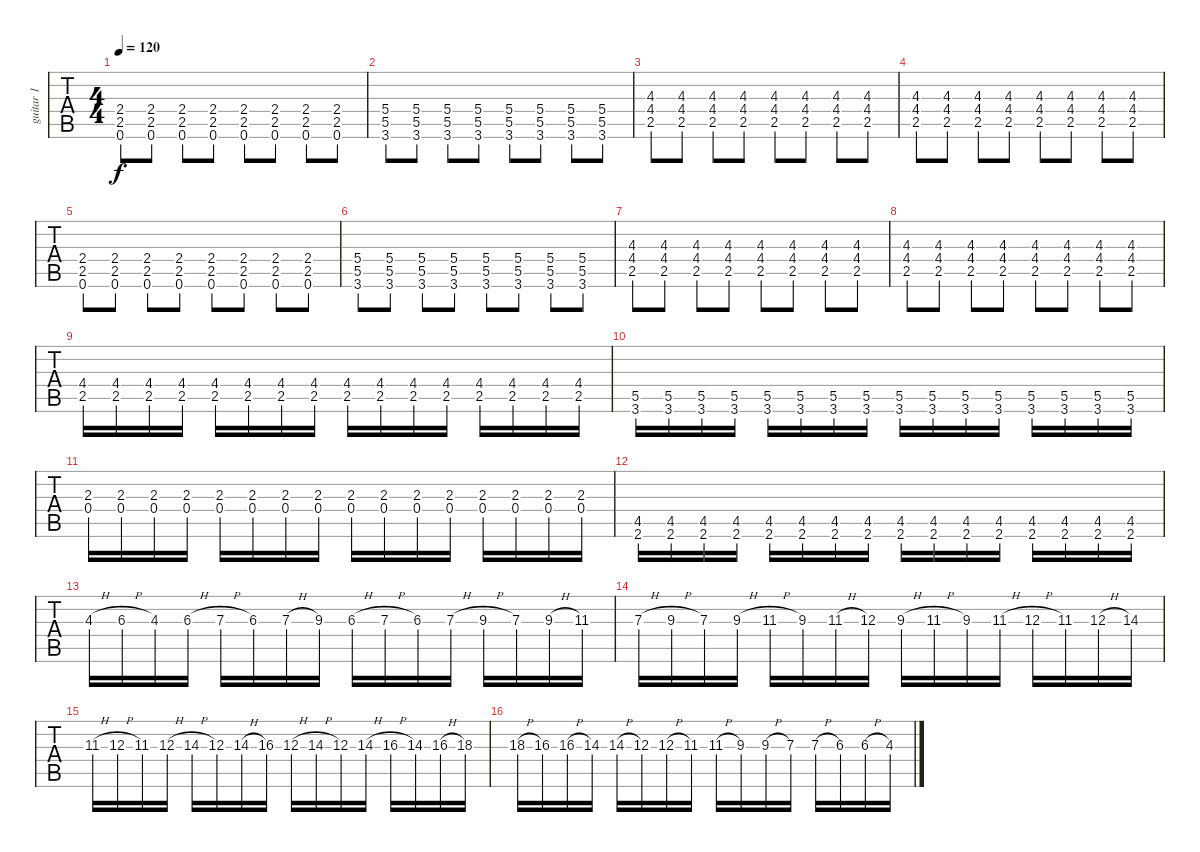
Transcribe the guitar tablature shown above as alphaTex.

\track ("guitar 1" "guitar 1") {instrument distortionguitar}
\staff {tabs}
\tuning (D4 A3 F3 C3 G2 D2) {hide}
\ts (4 4)
\tempo 120
\clef g2
\ks eminor
(2.4 2.5 0.6).8{dy f} (2.4 2.5 0.6).8 (2.4 2.5 0.6).8 (2.4 2.5 0.6).8 (2.4 2.5 0.6).8 (2.4 2.5 0.6).8 (2.4 2.5 0.6).8 (2.4 2.5 0.6).8 |
(5.4 5.5 3.6).8 (5.4 5.5 3.6).8 (5.4 5.5 3.6).8 (5.4 5.5 3.6).8 (5.4 5.5 3.6).8 (5.4 5.5 3.6).8 (5.4 5.5 3.6).8 (5.4 5.5 3.6).8 |
(4.3 4.4 2.5).8 (4.3 4.4 2.5).8 (4.3 4.4 2.5).8 (4.3 4.4 2.5).8 (4.3 4.4 2.5).8 (4.3 4.4 2.5).8 (4.3 4.4 2.5).8 (4.3 4.4 2.5).8 |
(4.3 4.4 2.5).8 (4.3 4.4 2.5).8 (4.3 4.4 2.5).8 (4.3 4.4 2.5).8 (4.3 4.4 2.5).8 (4.3 4.4 2.5).8 (4.3 4.4 2.5).8 (4.3 4.4 2.5).8 |
(2.4 2.5 0.6).8 (2.4 2.5 0.6).8 (2.4 2.5 0.6).8 (2.4 2.5 0.6).8 (2.4 2.5 0.6).8 (2.4 2.5 0.6).8 (2.4 2.5 0.6).8 (2.4 2.5 0.6).8 |
(5.4 5.5 3.6).8 (5.4 5.5 3.6).8 (5.4 5.5 3.6).8 (5.4 5.5 3.6).8 (5.4 5.5 3.6).8 (5.4 5.5 3.6).8 (5.4 5.5 3.6).8 (5.4 5.5 3.6).8 |
(4.3 4.4 2.5).8 (4.3 4.4 2.5).8 (4.3 4.4 2.5).8 (4.3 4.4 2.5).8 (4.3 4.4 2.5).8 (4.3 4.4 2.5).8 (4.3 4.4 2.5).8 (4.3 4.4 2.5).8 |
(4.3 4.4 2.5).8 (4.3 4.4 2.5).8 (4.3 4.4 2.5).8 (4.3 4.4 2.5).8 (4.3 4.4 2.5).8 (4.3 4.4 2.5).8 (4.3 4.4 2.5).8 (4.3 4.4 2.5).8 |
(4.4 2.5).16 (4.4 2.5).16 (4.4 2.5).16 (4.4 2.5).16 (4.4 2.5).16 (4.4 2.5).16 (4.4 2.5).16 (4.4 2.5).16 (4.4 2.5).16 (4.4 2.5).16 (4.4 2.5).16 (4.4 2.5).16 (4.4 2.5).16 (4.4 2.5).16 (4.4 2.5).16 (4.4 2.5).16 |
(5.5 3.6).16 (5.5 3.6).16 (5.5 3.6).16 (5.5 3.6).16 (5.5 3.6).16 (5.5 3.6).16 (5.5 3.6).16 (5.5 3.6).16 (5.5 3.6).16 (5.5 3.6).16 (5.5 3.6).16 (5.5 3.6).16 (5.5 3.6).16 (5.5 3.6).16 (5.5 3.6).16 (5.5 3.6).16 |
(2.3 0.4).16 (2.3 0.4).16 (2.3 0.4).16 (2.3 0.4).16 (2.3 0.4).16 (2.3 0.4).16 (2.3 0.4).16 (2.3 0.4).16 (2.3 0.4).16 (2.3 0.4).16 (2.3 0.4).16 (2.3 0.4).16 (2.3 0.4).16 (2.3 0.4).16 (2.3 0.4).16 (2.3 0.4).16 |
(4.5 2.6).16 (4.5 2.6).16 (4.5 2.6).16 (4.5 2.6).16 (4.5 2.6).16 (4.5 2.6).16 (4.5 2.6).16 (4.5 2.6).16 (4.5 2.6).16 (4.5 2.6).16 (4.5 2.6).16 (4.5 2.6).16 (4.5 2.6).16 (4.5 2.6).16 (4.5 2.6).16 (4.5 2.6).16 |
4.3{h}.16 6.3{h}.16 4.3.16 6.3{h}.16 7.3{h}.16 6.3.16 7.3{h}.16 9.3.16 6.3{h}.16 7.3{h}.16 6.3.16 7.3{h}.16 9.3{h}.16 7.3.16 9.3{h}.16 11.3.16 |
7.3{h}.16 9.3{h}.16 7.3.16 9.3{h}.16 11.3{h}.16 9.3.16 11.3{h}.16 12.3.16 9.3{h}.16 11.3{h}.16 9.3.16 11.3{h}.16 12.3{h}.16 11.3.16 12.3{h}.16 14.3.16 |
11.3{h}.16 12.3{h}.16 11.3.16 12.3{h}.16 14.3{h}.16 12.3.16 14.3{h}.16 16.3.16 12.3{h}.16 14.3{h}.16 12.3.16 14.3{h}.16 16.3{h}.16 14.3.16 16.3{h}.16 18.3.16 |
18.3{h}.16 16.3.16 16.3{h}.16 14.3.16 14.3{h}.16 12.3.16 12.3{h}.16 11.3.16 11.3{h}.16 9.3.16 9.3{h}.16 7.3.16 7.3{h}.16 6.3.16 6.3{h}.16 4.3.16
